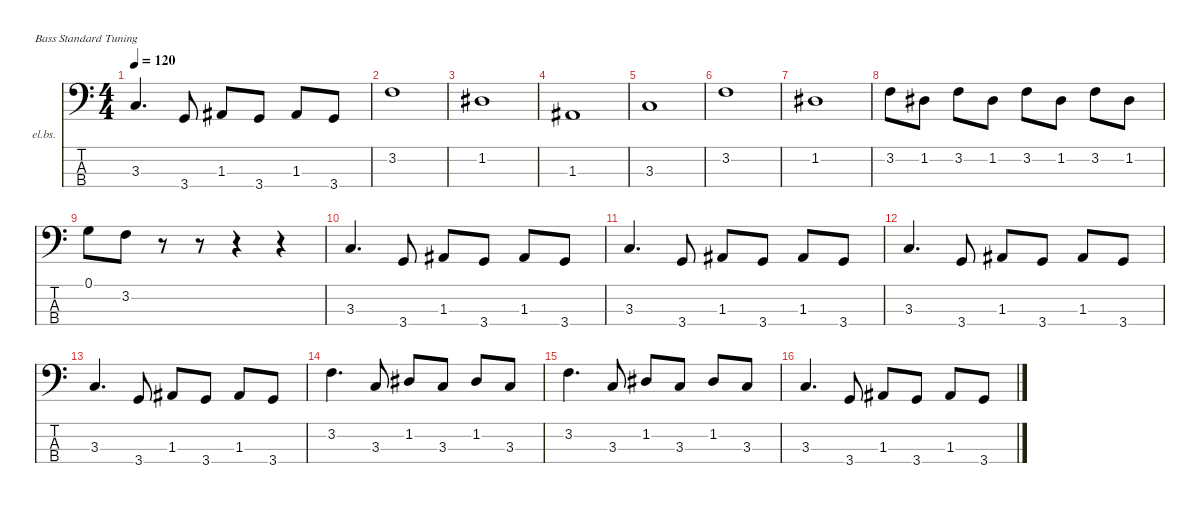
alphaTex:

\defaultSystemsLayout 4
\hideDynamics
\bracketExtendMode nobrackets
\firstSystemTrackNameOrientation horizontal
\otherSystemsTrackNameOrientation horizontal
\track ("Bass" "el.bs.") {instrument electricbassfinger}
\staff {score tabs}
\tuning (G2 D2 A1 E1)
\ts (4 4)
\tempo 120
\clef f4
\ks c
3.3.4{d dy f} 3.4.8 1.3{acc #}.8 3.4.8 1.3{acc #}.8 3.4.8 |
3.2.1 |
1.2{acc #}.1 |
1.3{acc #}.1 |
3.3.1 |
3.2.1 |
1.2{acc #}.1 |
3.2.8 1.2{acc #}.8 3.2.8 1.2{acc #}.8 3.2.8 1.2{acc #}.8 3.2.8 1.2{acc #}.8 |
0.1.8 3.2.8 r.8 r.8 r.4 r.4 |
3.3.4{d} 3.4.8 1.3{acc #}.8 3.4.8 1.3{acc #}.8 3.4.8 |
3.3.4{d} 3.4.8 1.3{acc #}.8 3.4.8 1.3{acc #}.8 3.4.8 |
3.3.4{d} 3.4.8 1.3{acc #}.8 3.4.8 1.3{acc #}.8 3.4.8 |
3.3.4{d} 3.4.8 1.3{acc #}.8 3.4.8 1.3{acc #}.8 3.4.8 |
3.2.4{d} 3.3.8 1.2{acc #}.8 3.3.8 1.2{acc #}.8 3.3.8 |
3.2.4{d} 3.3.8 1.2{acc #}.8 3.3.8 1.2{acc #}.8 3.3.8 |
3.3.4{d} 3.4.8 1.3{acc #}.8 3.4.8 1.3{acc #}.8 3.4.8
